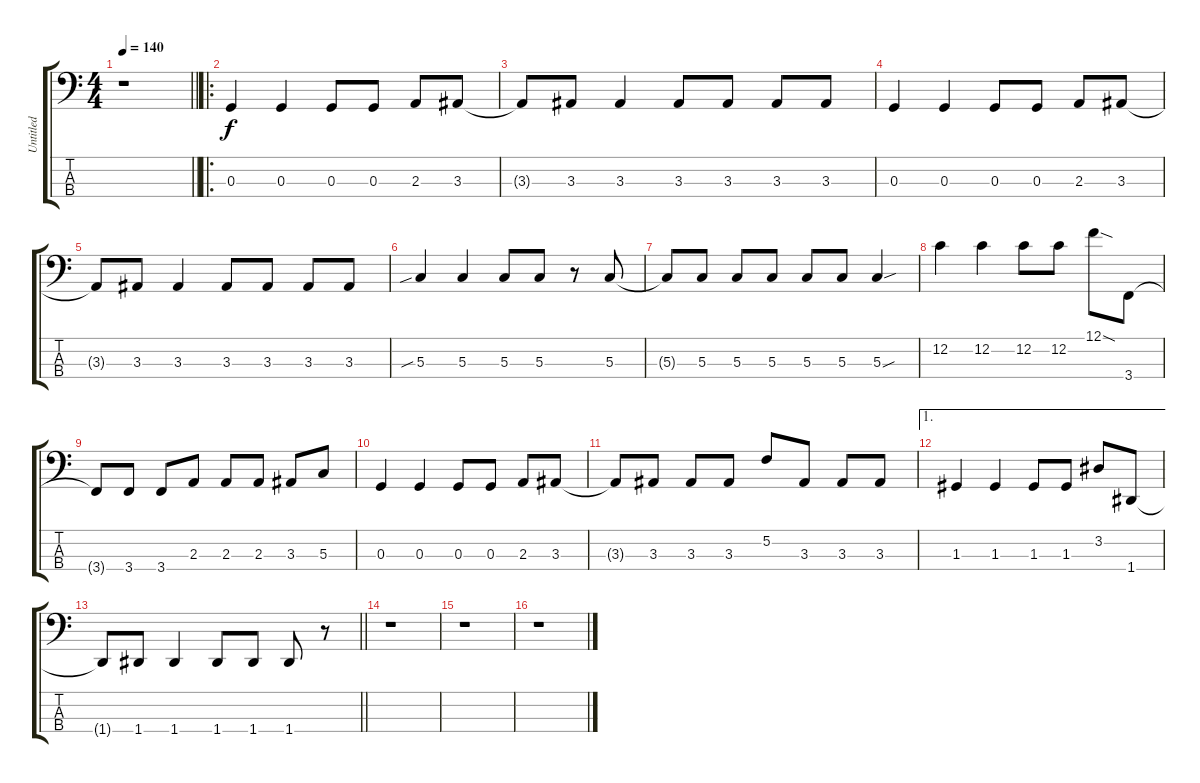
\track ("Untitled" "Untitled") {instrument electricbassfinger}
\staff {score tabs}
\tuning (F2 C2 G1 D1) {hide}
\ts (4 4)
\tempo 140
\clef f4
\barLineRight lightlight
\ks c
r.1{dy f instrument electricbassfinger} |
\ro
\section ("" " ")
0.3.4 0.3.4 0.3.8 0.3.8 2.3.8 3.3.8 |
3.3{t}.8 3.3.8 3.3.4 3.3.8 3.3.8 3.3.8 3.3.8 |
0.3.4 0.3.4 0.3.8 0.3.8 2.3.8 3.3.8 |
3.3{t}.8 3.3.8 3.3.4 3.3.8 3.3.8 3.3.8 3.3.8 |
5.3{sib}.4 5.3.4 5.3.8 5.3.8 r.8 5.3.8 |
5.3{t}.8 5.3.8 5.3.8 5.3.8 5.3.8 5.3.8 5.3{sou}.4 |
12.2.4 12.2.4 12.2.8 12.2.8 12.1{sod}.8 3.4.8 |
3.4{t}.8 3.4.8 3.4.8 2.3.8 2.3.8 2.3.8 3.3.8 5.3.8 |
0.3.4 0.3.4 0.3.8 0.3.8 2.3.8 3.3.8 |
3.3{t}.8 3.3.8 3.3.8 3.3.8 5.2.8 3.3.8 3.3.8 3.3.8 |
\ae 1
1.3.4 1.3.4 1.3.8 1.3.8 3.2.8 1.4.8 |
\barLineRight lightlight
1.4{t}.8 1.4.8 1.4.4 1.4.8 1.4.8 1.4.8 r.8 |
r.1 |
r.1 |
r.1
